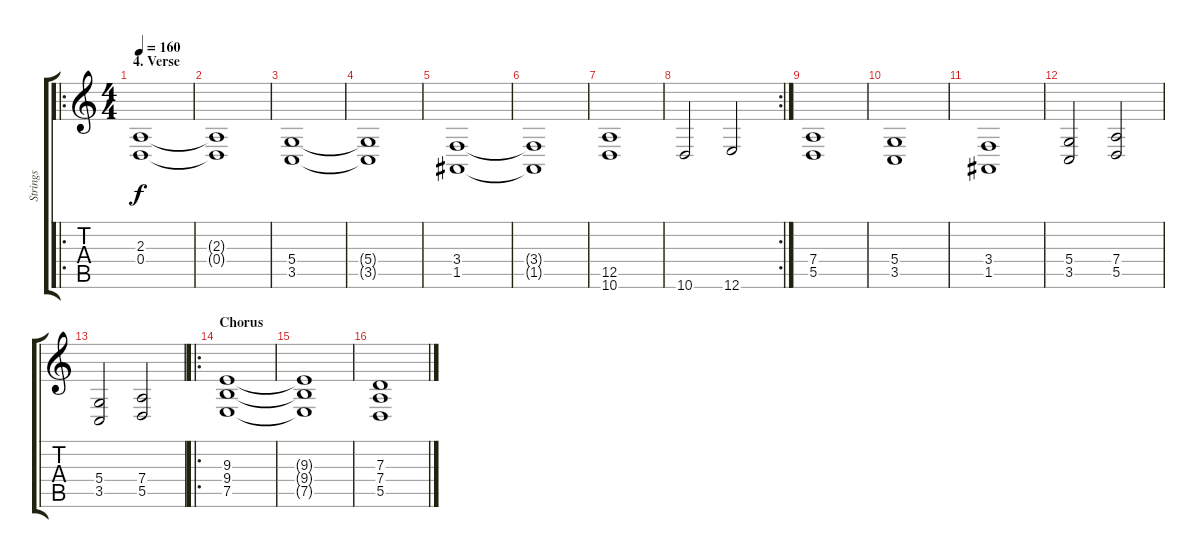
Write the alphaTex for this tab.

\track ("Strings" "Strings") {instrument stringensemble1}
\staff {score tabs}
\tuning (E4 B3 G3 D3 A2 E2) {hide}
\ro
\ts (4 4)
\section ("" "4. Verse")
\tempo 160
\clef g2
\ks c
(2.3 0.4).1{dy f} |
(2.3{t} 0.4{t}).1 |
(5.4 3.5).1 |
(5.4{t} 3.5{t}).1 |
(3.4 1.5).1 |
(3.4{t} 1.5{t}).1 |
(12.5 10.6).1 |
\rc 2
10.6.2 12.6.2 |
(7.4 5.5).1 |
(5.4 3.5).1 |
(3.4 1.5).1 |
(5.4 3.5).2 (7.4 5.5).2 |
(5.4 3.5).2 (7.4 5.5).2 |
\ro
\section ("" "Chorus")
(9.3 9.4 7.5).1 |
(9.3{t} 9.4{t} 7.5{t}).1 |
(7.3 7.4 5.5).1
